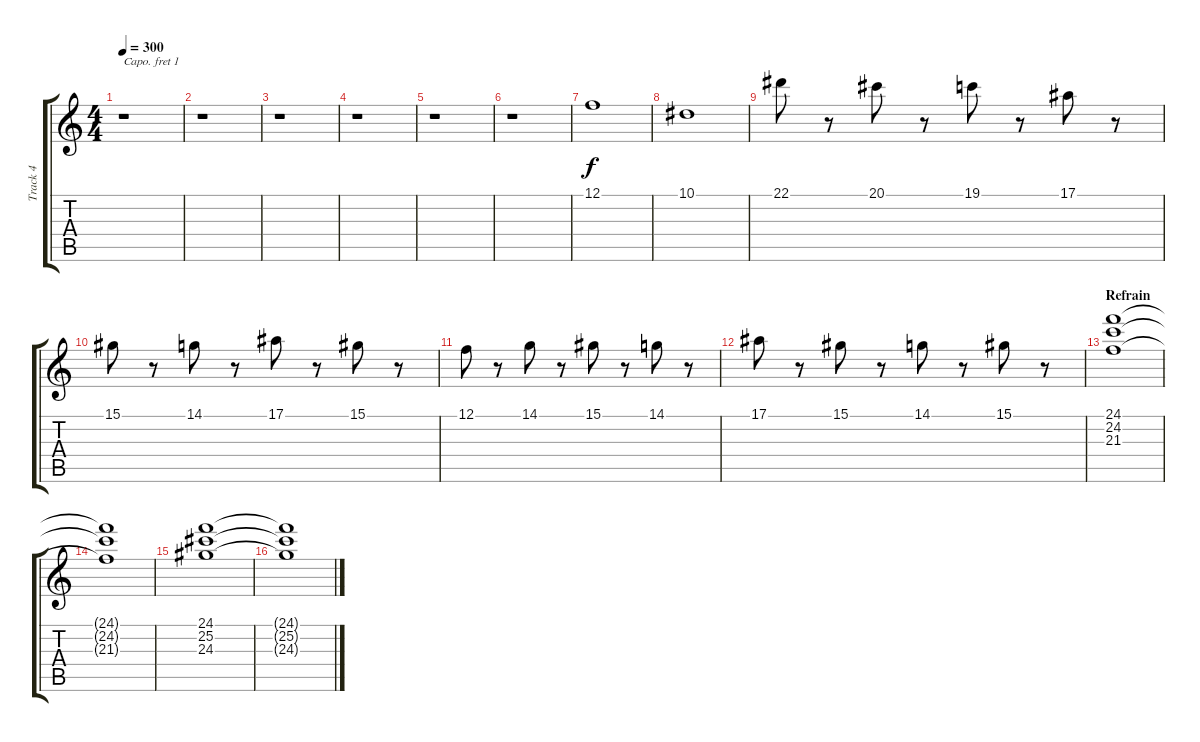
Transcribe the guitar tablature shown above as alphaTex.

\track ("Track 4" "Track 4") {instrument synthstrings1}
\staff {score tabs}
\capo 1
\tuning (E4 B3 G3 D3 A2 E2) {hide}
\ts (4 4)
\tempo 300
\clef g2
\ks c
r.1{dy mf} |
r.1 |
r.1 |
r.1 |
r.1 |
r.1 |
12.1.1{dy f} |
10.1.1 |
22.1.8 r.8 20.1.8 r.8 19.1.8 r.8 17.1.8 r.8 |
15.1.8 r.8 14.1.8 r.8 17.1.8 r.8 15.1.8 r.8 |
12.1.8 r.8 14.1.8 r.8 15.1.8 r.8 14.1.8 r.8 |
17.1.8 r.8 15.1.8 r.8 14.1.8 r.8 15.1.8 r.8 |
\section ("" "Refrain")
(24.1 24.2 21.3).1 |
(24.1{t} 24.2{t} 21.3{t}).1 |
(24.1 25.2 24.3).1 |
(24.1{t} 25.2{t} 24.3{t}).1
